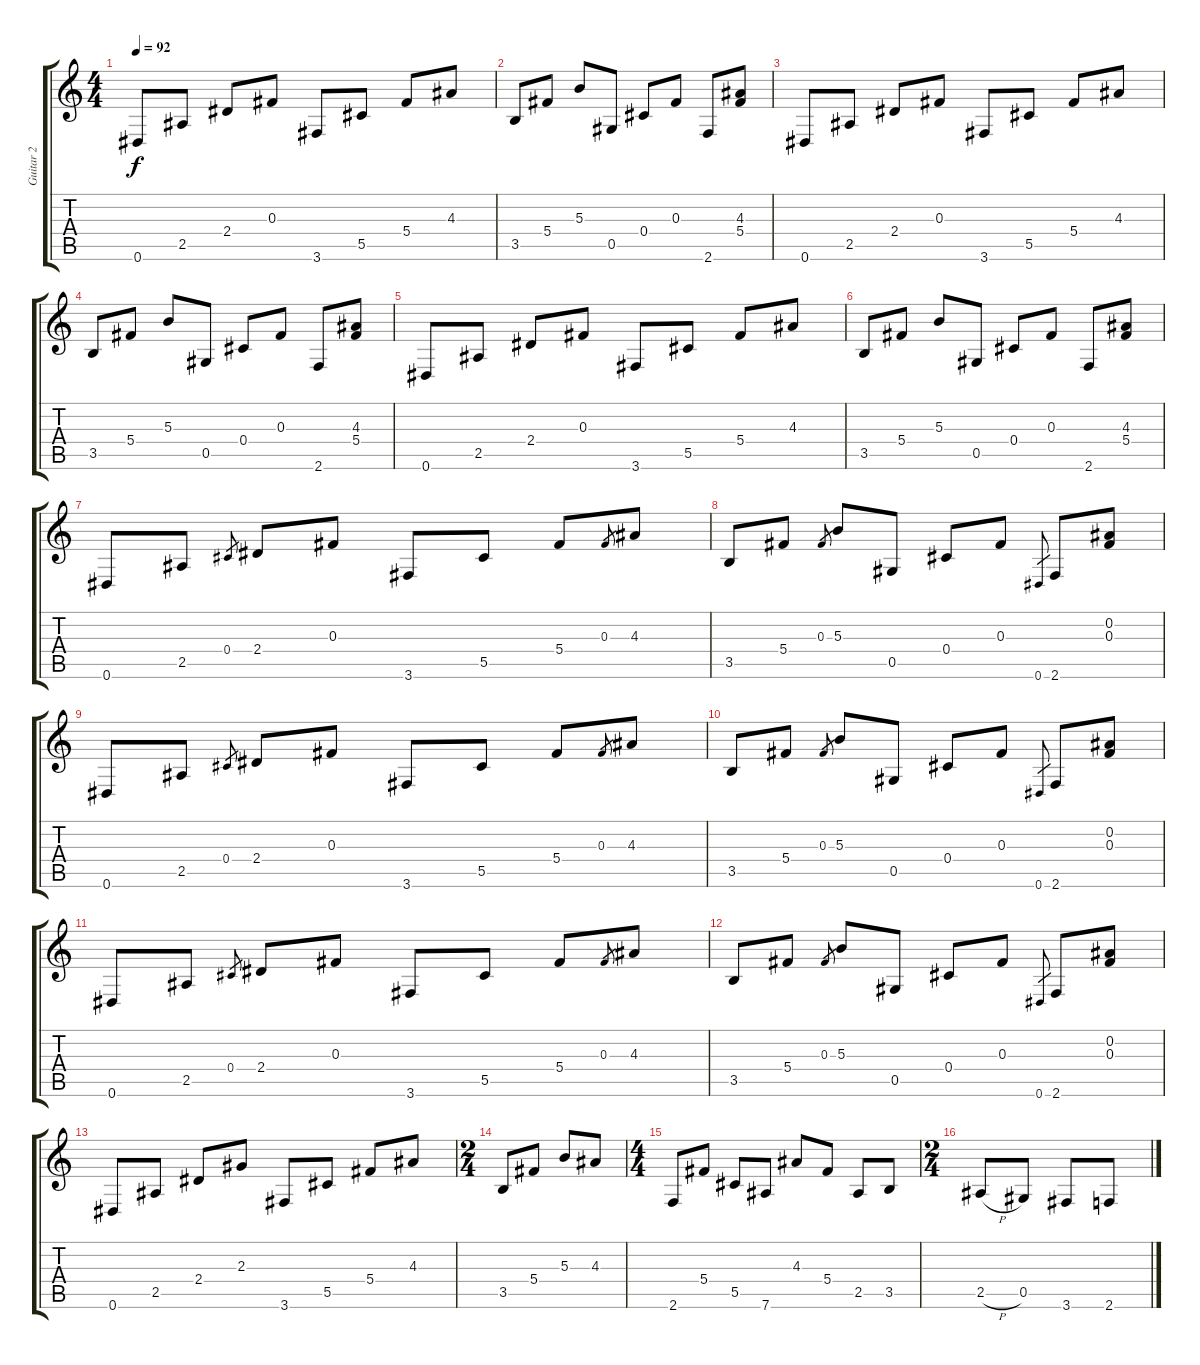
\track ("Guitar 2" "Guitar 2") {instrument electricguitarclean}
\staff {score tabs}
\tuning (Eb4 Bb3 Gb3 Db3 Ab2 Eb2) {hide}
\ts (4 4)
\tempo 92
\clef g2
\ks c
0.6.8{dy f} 2.5.8 2.4.8 0.3.8 3.6.8 5.5.8 5.4.8 4.3.8 |
3.5.8 5.4.8 5.3.8 0.5.8 0.4.8 0.3.8 2.6.8 (4.3 5.4).8 |
0.6.8 2.5.8 2.4.8 0.3.8 3.6.8 5.5.8 5.4.8 4.3.8 |
3.5.8 5.4.8 5.3.8 0.5.8 0.4.8 0.3.8 2.6.8 (4.3 5.4).8 |
0.6.8 2.5.8 2.4.8 0.3.8 3.6.8 5.5.8 5.4.8 4.3.8 |
3.5.8 5.4.8 5.3.8 0.5.8 0.4.8 0.3.8 2.6.8 (4.3 5.4).8 |
0.6.8 2.5.8 0.4.8{gr} 2.4.8 0.3.8 3.6.8 5.5.8 5.4.8 0.3.8{gr} 4.3.8 |
3.5.8 5.4.8 0.3.8{gr} 5.3.8 0.5.8 0.4.8 0.3.8 0.6.8{gr} 2.6.8 (0.2 0.3).8 |
0.6.8 2.5.8 0.4.8{gr} 2.4.8 0.3.8 3.6.8 5.5.8 5.4.8 0.3.8{gr} 4.3.8 |
3.5.8 5.4.8 0.3.8{gr} 5.3.8 0.5.8 0.4.8 0.3.8 0.6.8{gr} 2.6.8 (0.2 0.3).8 |
0.6.8 2.5.8 0.4.8{gr} 2.4.8 0.3.8 3.6.8 5.5.8 5.4.8 0.3.8{gr} 4.3.8 |
3.5.8 5.4.8 0.3.8{gr} 5.3.8 0.5.8 0.4.8 0.3.8 0.6.8{gr} 2.6.8 (0.2 0.3).8 |
0.6.8 2.5.8 2.4.8 2.3.8 3.6.8 5.5.8 5.4.8 4.3.8 |
\ts (2 4)
3.5.8 5.4.8 5.3.8 4.3.8 |
\ts (4 4)
2.6.8 5.4.8 5.5.8 7.6.8 4.3.8 5.4.8 2.5.8 3.5.8 |
\ts (2 4)
2.5{h}.8 0.5.8 3.6.8 2.6.8
